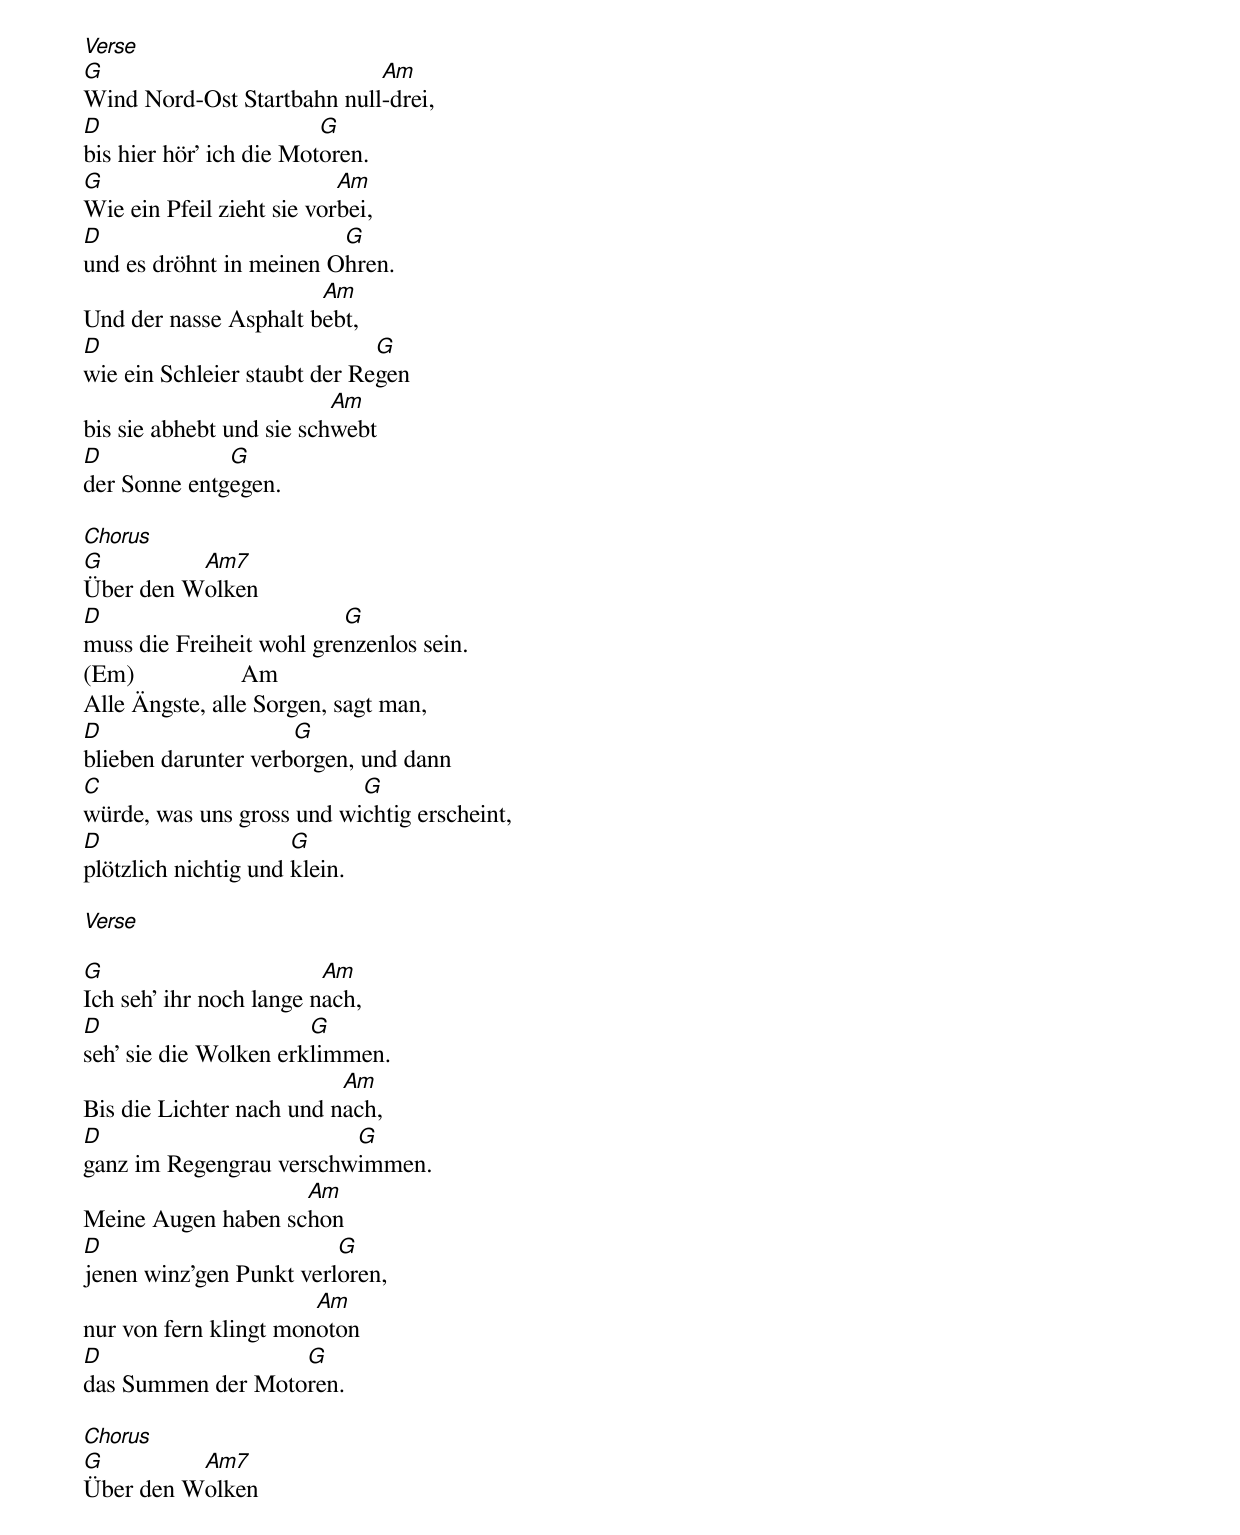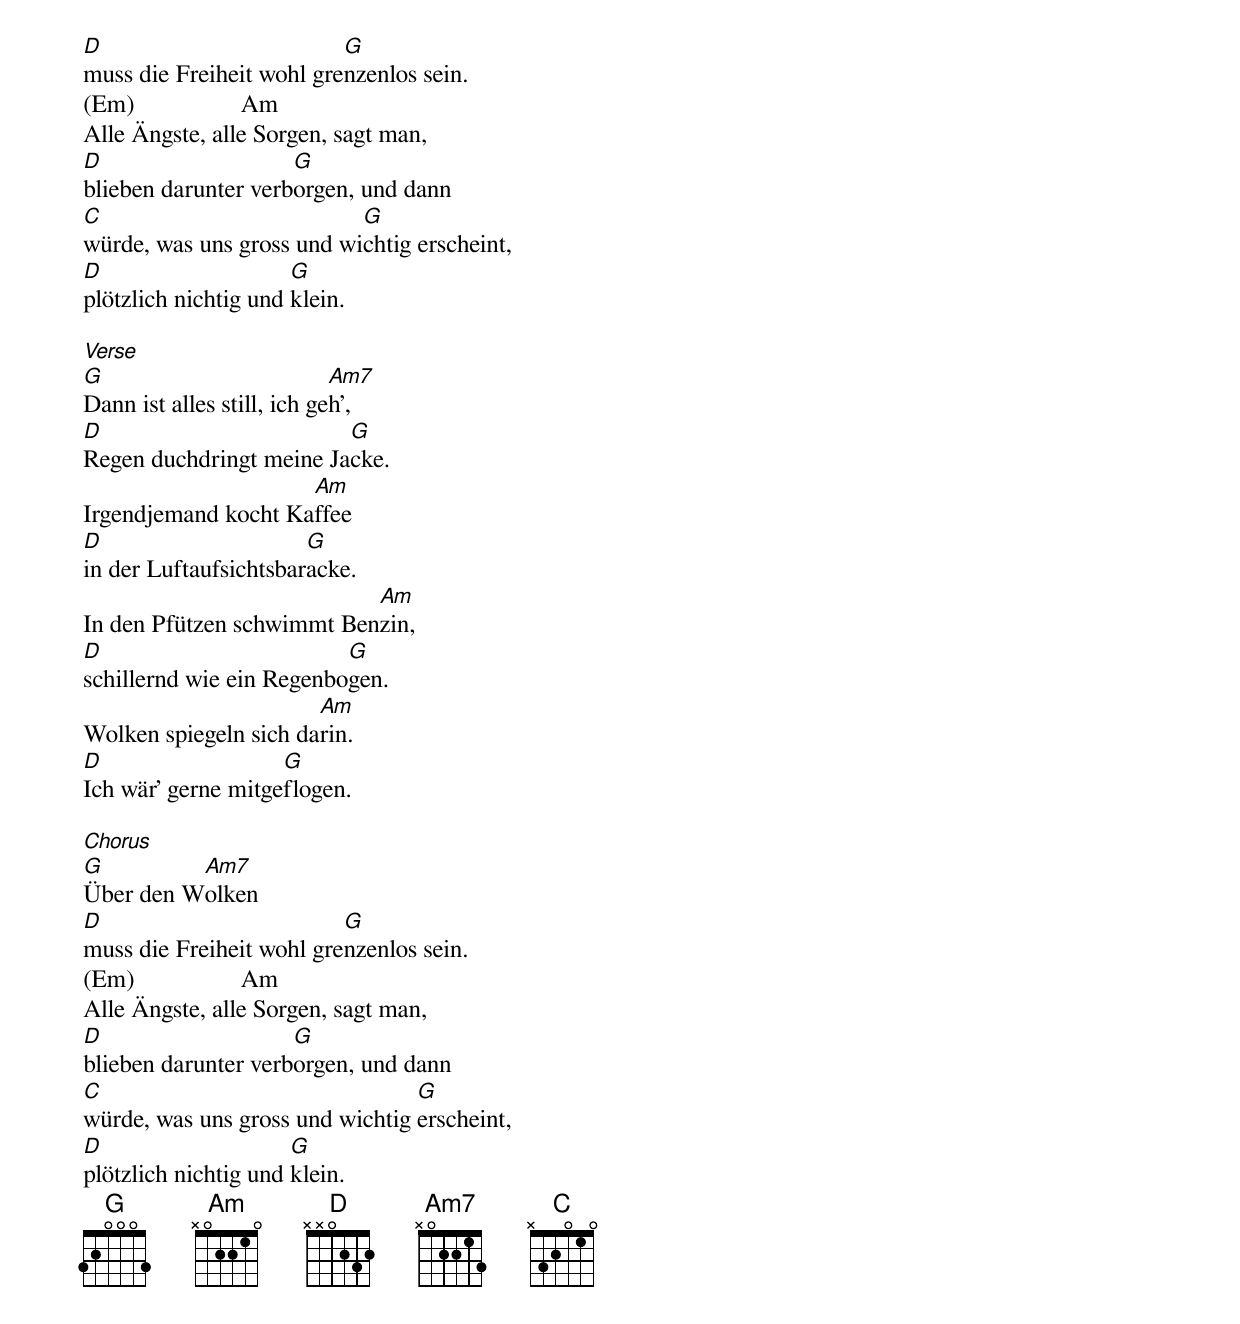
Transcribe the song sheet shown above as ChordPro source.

[Verse]
[G]Wind Nord-Ost Startbahn null[Am]-drei,
[D]bis hier hör' ich die Mot[G]oren.
[G]Wie ein Pfeil zieht sie vor[Am]bei,
[D]und es dröhnt in meinen O[G]hren.
Und der nasse Asphalt b[Am]ebt,
[D]wie ein Schleier staubt der Re[G]gen
bis sie abhebt und sie sch[Am]webt
[D]der Sonne entg[G]egen.

[Chorus]
[G]Über den W[Am7]olken
[D]muss die Freiheit wohl gre[G]nzenlos sein.
(Em)                 Am
Alle Ängste, alle Sorgen, sagt man,
[D]blieben darunter verb[G]orgen, und dann
[C]würde, was uns gross und wi[G]chtig erscheint,
[D]plötzlich nichtig und [G]klein.

[Verse]

[G]Ich seh' ihr noch lange n[Am]ach,
[D]seh' sie die Wolken erk[G]limmen.
Bis die Lichter nach und n[Am]ach,
[D]ganz im Regengrau verschw[G]immen.
Meine Augen haben sc[Am]hon
[D]jenen winz'gen Punkt verl[G]oren,
nur von fern klingt mon[Am]oton
[D]das Summen der Moto[G]ren.

[Chorus]
[G]Über den W[Am7]olken
[D]muss die Freiheit wohl gre[G]nzenlos sein.
(Em)                 Am
Alle Ängste, alle Sorgen, sagt man,
[D]blieben darunter verb[G]orgen, und dann
[C]würde, was uns gross und wi[G]chtig erscheint,
[D]plötzlich nichtig und [G]klein.

[Verse]
[G]Dann ist alles still, ich ge[Am7]h',
[D]Regen duchdringt meine Ja[G]cke.
Irgendjemand kocht Ka[Am]ffee
[D]in der Luftaufsichtsbar[G]acke.
In den Pfützen schwimmt Ben[Am]zin,
[D]schillernd wie ein Regenbo[G]gen.
Wolken spiegeln sich da[Am]rin.
[D]Ich wär' gerne mitge[G]flogen.

[Chorus]
[G]Über den W[Am7]olken
[D]muss die Freiheit wohl gre[G]nzenlos sein.
(Em)                 Am
Alle Ängste, alle Sorgen, sagt man,
[D]blieben darunter verb[G]orgen, und dann
[C]würde, was uns gross und wichtig [G]erscheint,
[D]plötzlich nichtig und [G]klein.
